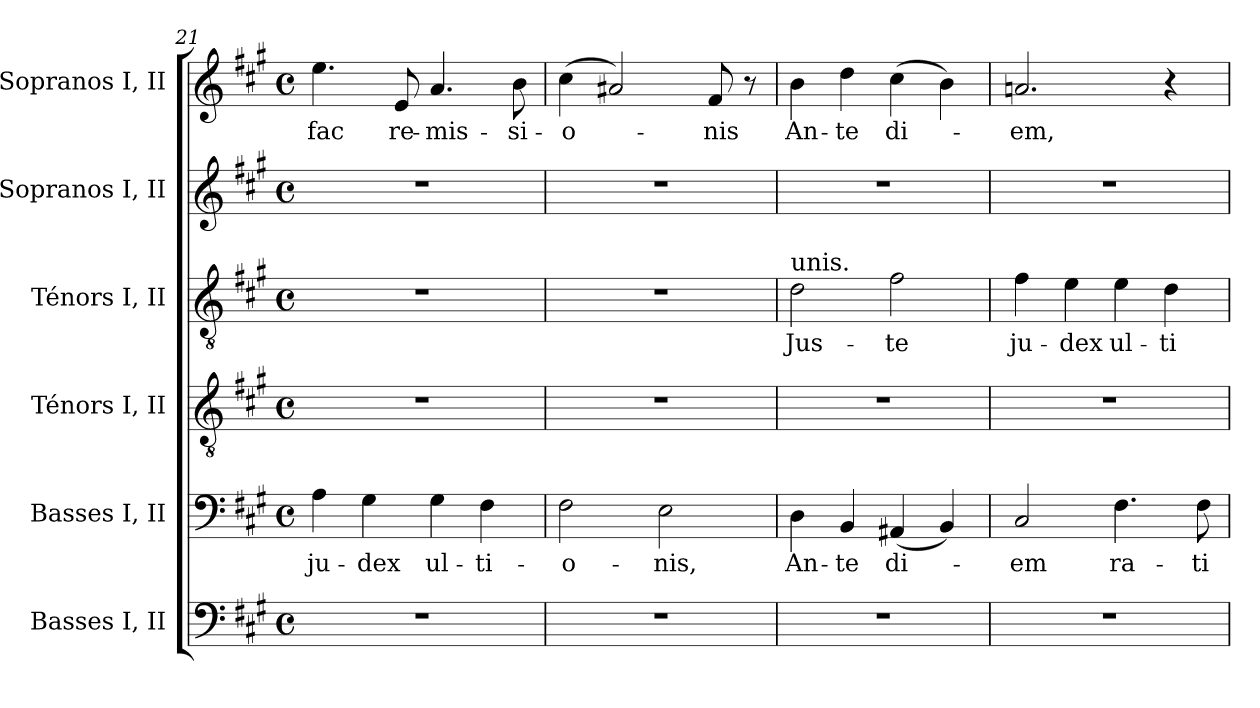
**kern	**kern	**text	**kern	**kern	**text	**kern	**kern	**text
*part6	*part5	*part5	*part4	*part3	*part3	*part2	*part1	*part1
*staff6	*staff5	*staff5	*staff4	*staff3	*staff3	*staff2	*staff1	*staff1
*I"Basses     I, II	*I"Basses     I, II	*	*I"Ténors     I, II	*I"Ténors     I, II	*	*I"Sopranos I, II	*I"Sopranos I, II	*
*I'Basses	*I'Basses	*	*I'Tén.	*I'Tén.	*	*I'Sopr.	*I'Sopr.	*
!!LO:LB:g=z
*clefF4	*clefF4	*	*clefGv2	*clefGv2	*	*clefG2	*clefG2	*
*	*	*	*ITrd7c12	*ITrd7c12	*	*	*	*
*k[f#c#g#]	*k[f#c#g#]	*	*k[f#c#g#]	*k[f#c#g#]	*	*k[f#c#g#]	*k[f#c#g#]	*
*A:	*A:	*	*A:	*A:	*	*A:	*A:	*
*M4/4	*M4/4	*	*M4/4	*M4/4	*	*M4/4	*M4/4	*
*met(c)	*met(c)	*	*met(c)	*met(c)	*	*met(c)	*met(c)	*
=21	=21	=21	=21	=21	=21	=21	=21	=21
!	!	!LO:LY:b:color=#000000	!	!	!	!	!	!
!	!	!	!	!	!	!	!	!LO:LY:b:color=#000000
1r	4Ai\	ju-	1r	1r	.	1r	4.eei\	fac
!	!	!LO:LY:b:color=#000000	!	!	!	!	!	!
.	4G#i\	-dex	.	.	.	.	.	.
!	!	!	!	!	!	!	!	!LO:LY:b:color=#000000
.	.	.	.	.	.	.	8ei/	re-
!	!	!LO:LY:b:color=#000000	!	!	!	!	!	!
!	!	!	!	!	!	!	!	!LO:LY:b:color=#000000
.	4G#i\	ul-	.	.	.	.	4.ai/	-mis-
!	!	!LO:LY:b:color=#000000	!	!	!	!	!	!
.	4F#i\	-ti-	.	.	.	.	.	.
!	!	!	!	!	!	!	!	!LO:LY:b:color=#000000
.	.	.	.	.	.	.	8bi\	-si-
=22	=22	=22	=22	=22	=22	=22	=22	=22
!	!	!LO:LY:b:color=#000000	!	!	!	!	!	!
!	!	!	!	!	!	!	!	!LO:LY:b:color=#000000
1r	2F#i\	-o-	1r	1r	.	1r	(4cc#i\	-o-
.	.	.	.	.	.	.	2a#Xi/)	.
!	!	!LO:LY:b:color=#000000	!	!	!	!	!	!
.	2Ei\	-nis,	.	.	.	.	.	.
!	!	!	!	!	!	!	!	!LO:LY:b:color=#000000
.	.	.	.	.	.	.	8f#i/	-nis
.	.	.	.	.	.	.	8r	.
=23	=23	=23	=23	=23	=23	=23	=23	=23
!	!	!LO:LY:b:color=#000000	!	!	!	!	!	!
!	!	!	!	!	!LO:LY:b:color=#000000	!	!	!
!	!	!	!	!LO:TX:a:t=unis.	!	!	!	!
!	!	!	!	!	!	!	!	!LO:LY:b:color=#000000
1r	4Di\	An-	1r	2Di\	Jus-	1r	4bi\	An-
!	!	!LO:LY:b:color=#000000	!	!	!	!	!	!
!	!	!	!	!	!	!	!	!LO:LY:b:color=#000000
.	4BBi/	-te	.	.	.	.	4ddi\	-te
!	!	!LO:LY:b:color=#000000	!	!	!	!	!	!
!	!	!	!	!	!LO:LY:b:color=#000000	!	!	!
!	!	!	!	!	!	!	!	!LO:LY:b:color=#000000
.	(4AA#Xi/	di-	.	2F#i\	-te	.	(4cc#i\	di-
.	4BBi/)	.	.	.	.	.	4bi\)	.
=24	=24	=24	=24	=24	=24	=24	=24	=24
!	!	!LO:LY:b:color=#000000	!	!	!	!	!	!
!	!	!	!	!	!LO:LY:b:color=#000000	!	!	!
!	!	!	!	!	!	!	!	!LO:LY:b:color=#000000
1r	2C#i/	-em	1r	4F#i\	ju-	1r	2.ani/	-em,
!	!	!	!	!	!LO:LY:b:color=#000000	!	!	!
.	.	.	.	4Ei\	-dex	.	.	.
!	!	!LO:LY:b:color=#000000	!	!	!	!	!	!
!	!	!	!	!	!LO:LY:b:color=#000000	!	!	!
.	4.F#i\	ra-	.	4Ei\	ul-	.	.	.
!	!	!	!	!	!LO:LY:b:color=#000000	!	!	!
.	.	.	.	4Di\	-ti-	.	4r	.
!	!	!LO:LY:b:color=#000000	!	!	!	!	!	!
.	8F#i\	-ti-	.	.	.	.	.	.
=	=	=	=	=	=	=	=	=
*-	*-	*-	*-	*-	*-	*-	*-	*-
